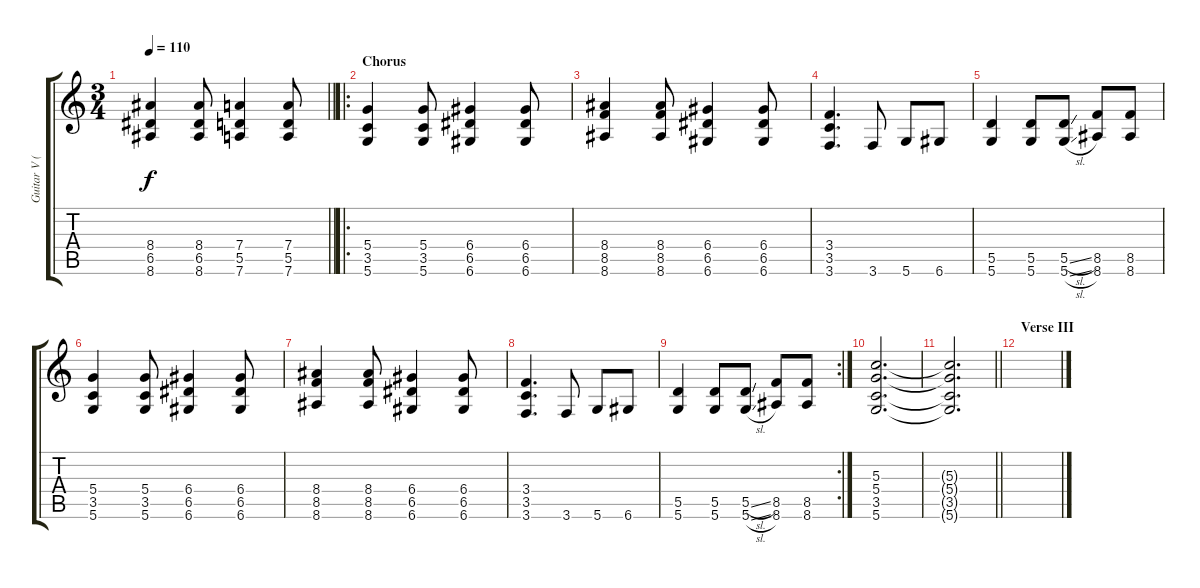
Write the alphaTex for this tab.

\track ("Guitar V (RHYTHM)" "Guitar V (") {instrument overdrivenguitar}
\staff {score tabs}
\tuning (E4 B3 G3 D3 A2 D2) {hide}
\ts (3 4)
\tempo 110
\clef g2
\barLineRight lightlight
\ks c
(8.4 6.5 8.6).4{dy f} (8.4 6.5 8.6).8 (7.4 5.5 7.6).4 (7.4 5.5 7.6).8 |
\ro
\section ("" "Chorus")
(5.4 3.5 5.6).4 (5.4 3.5 5.6).8 (6.4 6.5 6.6).4 (6.4 6.5 6.6).8 |
(8.4 8.5 8.6).4 (8.4 8.5 8.6).8 (6.4 6.5 6.6).4 (6.4 6.5 6.6).8 |
(3.4 3.5 3.6).4{d} 3.6.8 5.6.8 6.6.8 |
(5.5 5.6).4 (5.5 5.6).8 (5.5{sl} 5.6{sl}).8 (8.5 8.6).8 (8.5 8.6).8 |
(5.4 3.5 5.6).4 (5.4 3.5 5.6).8 (6.4 6.5 6.6).4 (6.4 6.5 6.6).8 |
(8.4 8.5 8.6).4 (8.4 8.5 8.6).8 (6.4 6.5 6.6).4 (6.4 6.5 6.6).8 |
(3.4 3.5 3.6).4{d} 3.6.8 5.6.8 6.6.8 |
\rc 2
(5.5 5.6).4 (5.5 5.6).8 (5.5{sl} 5.6{sl}).8 (8.5 8.6).8 (8.5 8.6).8 |
(5.3 5.4 3.5 5.6).2{d} |
\barLineRight lightlight
(5.3{t} 5.4{t} 3.5{t} 5.6{t}).2{d} |
\section ("" "Verse III")
